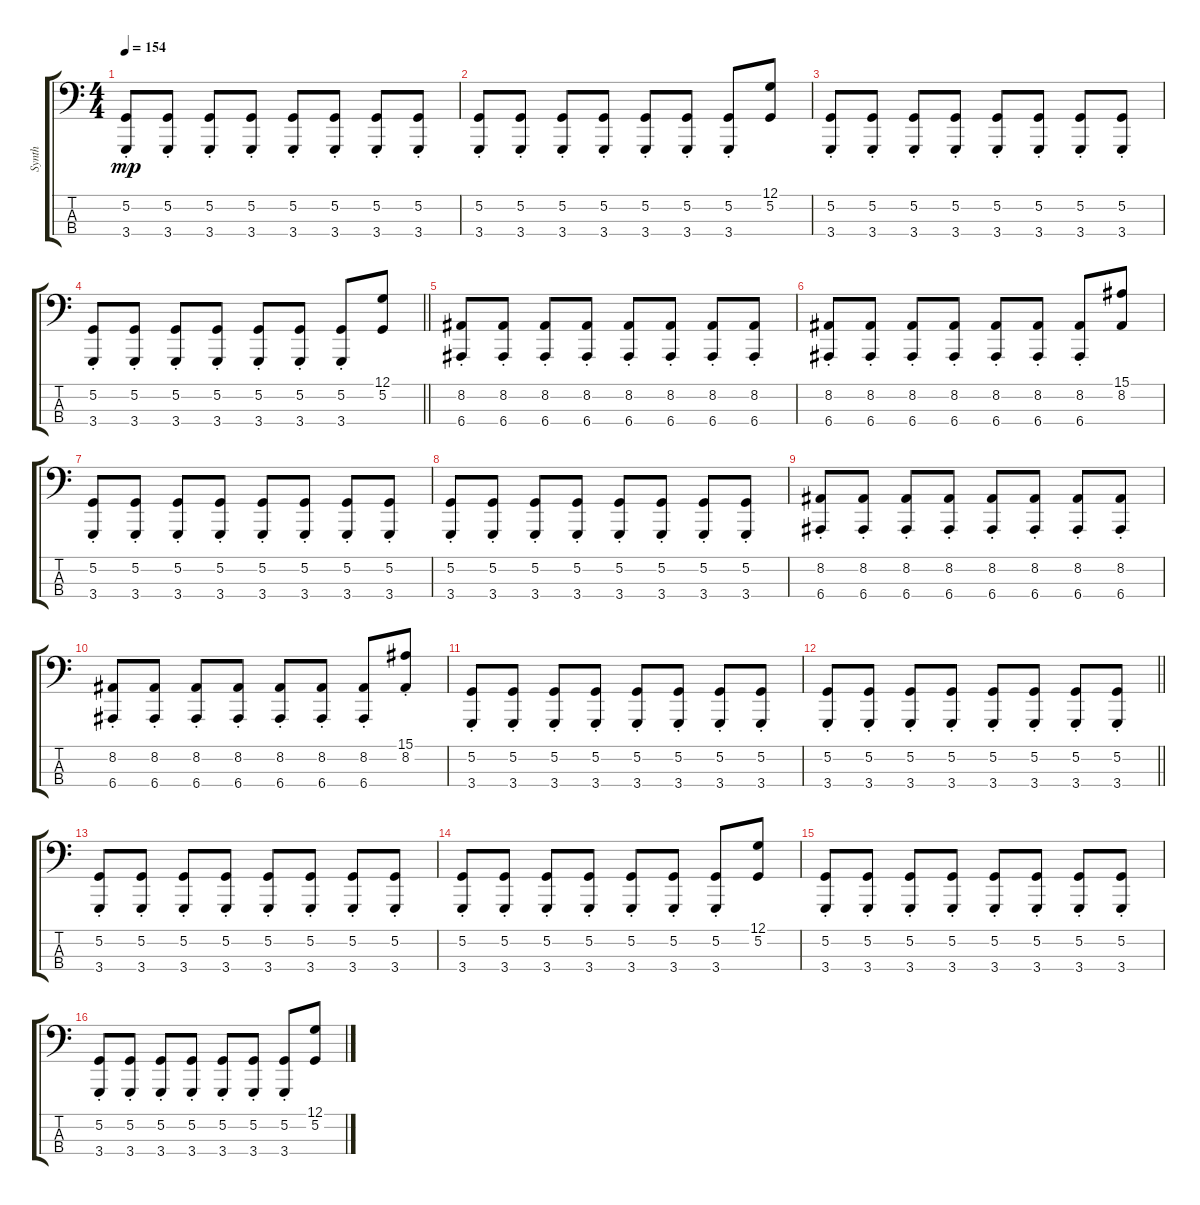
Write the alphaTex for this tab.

\track ("Synth" "Synth") {instrument lead2sawtooth}
\staff {score tabs}
\tuning (G2 D2 A1 E1) {hide}
\ts (4 4)
\tempo 154
\clef f4
\ks c
(5.2{st} 3.4{st}).8{dy mp} (5.2{st} 3.4{st}).8 (5.2{st} 3.4{st}).8 (5.2{st} 3.4{st}).8 (5.2{st} 3.4{st}).8 (5.2{st} 3.4{st}).8 (5.2{st} 3.4{st}).8 (5.2{st} 3.4{st}).8 |
(5.2{st} 3.4{st}).8 (5.2{st} 3.4{st}).8 (5.2{st} 3.4{st}).8 (5.2{st} 3.4{st}).8 (5.2{st} 3.4{st}).8 (5.2{st} 3.4{st}).8 (5.2{st} 3.4{st}).8 (12.1 5.2).8 |
(5.2{st} 3.4{st}).8 (5.2{st} 3.4{st}).8 (5.2{st} 3.4{st}).8 (5.2{st} 3.4{st}).8 (5.2{st} 3.4{st}).8 (5.2{st} 3.4{st}).8 (5.2{st} 3.4{st}).8 (5.2{st} 3.4{st}).8 |
\barLineRight lightlight
(5.2{st} 3.4{st}).8 (5.2{st} 3.4{st}).8 (5.2{st} 3.4{st}).8 (5.2{st} 3.4{st}).8 (5.2{st} 3.4{st}).8 (5.2{st} 3.4{st}).8 (5.2{st} 3.4{st}).8 (12.1 5.2).8 |
(8.2{st} 6.4{st}).8 (8.2{st} 6.4{st}).8 (8.2{st} 6.4{st}).8 (8.2{st} 6.4{st}).8 (8.2{st} 6.4{st}).8 (8.2{st} 6.4{st}).8 (8.2{st} 6.4{st}).8 (8.2{st} 6.4{st}).8 |
(8.2{st} 6.4{st}).8 (8.2{st} 6.4{st}).8 (8.2{st} 6.4{st}).8 (8.2{st} 6.4{st}).8 (8.2{st} 6.4{st}).8 (8.2{st} 6.4{st}).8 (8.2{st} 6.4{st}).8 (15.1 8.2).8 |
(5.2{st} 3.4{st}).8 (5.2{st} 3.4{st}).8 (5.2{st} 3.4{st}).8 (5.2{st} 3.4{st}).8 (5.2{st} 3.4{st}).8 (5.2{st} 3.4{st}).8 (5.2{st} 3.4{st}).8 (5.2{st} 3.4{st}).8 |
(5.2{st} 3.4{st}).8 (5.2{st} 3.4{st}).8 (5.2{st} 3.4{st}).8 (5.2{st} 3.4{st}).8 (5.2{st} 3.4{st}).8 (5.2{st} 3.4{st}).8 (5.2{st} 3.4{st}).8 (5.2{st} 3.4{st}).8 |
(8.2{st} 6.4{st}).8 (8.2{st} 6.4{st}).8 (8.2{st} 6.4{st}).8 (8.2{st} 6.4{st}).8 (8.2{st} 6.4{st}).8 (8.2{st} 6.4{st}).8 (8.2{st} 6.4{st}).8 (8.2{st} 6.4{st}).8 |
(8.2{st} 6.4{st}).8 (8.2{st} 6.4{st}).8 (8.2{st} 6.4{st}).8 (8.2{st} 6.4{st}).8 (8.2{st} 6.4{st}).8 (8.2{st} 6.4{st}).8 (8.2{st} 6.4{st}).8 (15.1{st} 8.2{st}).8 |
(5.2{st} 3.4{st}).8 (5.2{st} 3.4{st}).8 (5.2{st} 3.4{st}).8 (5.2{st} 3.4{st}).8 (5.2{st} 3.4{st}).8 (5.2{st} 3.4{st}).8 (5.2{st} 3.4{st}).8 (5.2{st} 3.4{st}).8 |
\barLineRight lightlight
(5.2{st} 3.4{st}).8 (5.2{st} 3.4{st}).8 (5.2{st} 3.4{st}).8 (5.2{st} 3.4{st}).8 (5.2{st} 3.4{st}).8 (5.2{st} 3.4{st}).8 (5.2{st} 3.4{st}).8 (5.2{st} 3.4{st}).8 |
(5.2{st} 3.4{st}).8 (5.2{st} 3.4{st}).8 (5.2{st} 3.4{st}).8 (5.2{st} 3.4{st}).8 (5.2{st} 3.4{st}).8 (5.2{st} 3.4{st}).8 (5.2{st} 3.4{st}).8 (5.2{st} 3.4{st}).8 |
(5.2{st} 3.4{st}).8 (5.2{st} 3.4{st}).8 (5.2{st} 3.4{st}).8 (5.2{st} 3.4{st}).8 (5.2{st} 3.4{st}).8 (5.2{st} 3.4{st}).8 (5.2{st} 3.4{st}).8 (12.1 5.2).8 |
(5.2{st} 3.4{st}).8 (5.2{st} 3.4{st}).8 (5.2{st} 3.4{st}).8 (5.2{st} 3.4{st}).8 (5.2{st} 3.4{st}).8 (5.2{st} 3.4{st}).8 (5.2{st} 3.4{st}).8 (5.2{st} 3.4{st}).8 |
(5.2{st} 3.4{st}).8 (5.2{st} 3.4{st}).8 (5.2{st} 3.4{st}).8 (5.2{st} 3.4{st}).8 (5.2{st} 3.4{st}).8 (5.2{st} 3.4{st}).8 (5.2{st} 3.4{st}).8 (12.1 5.2).8
